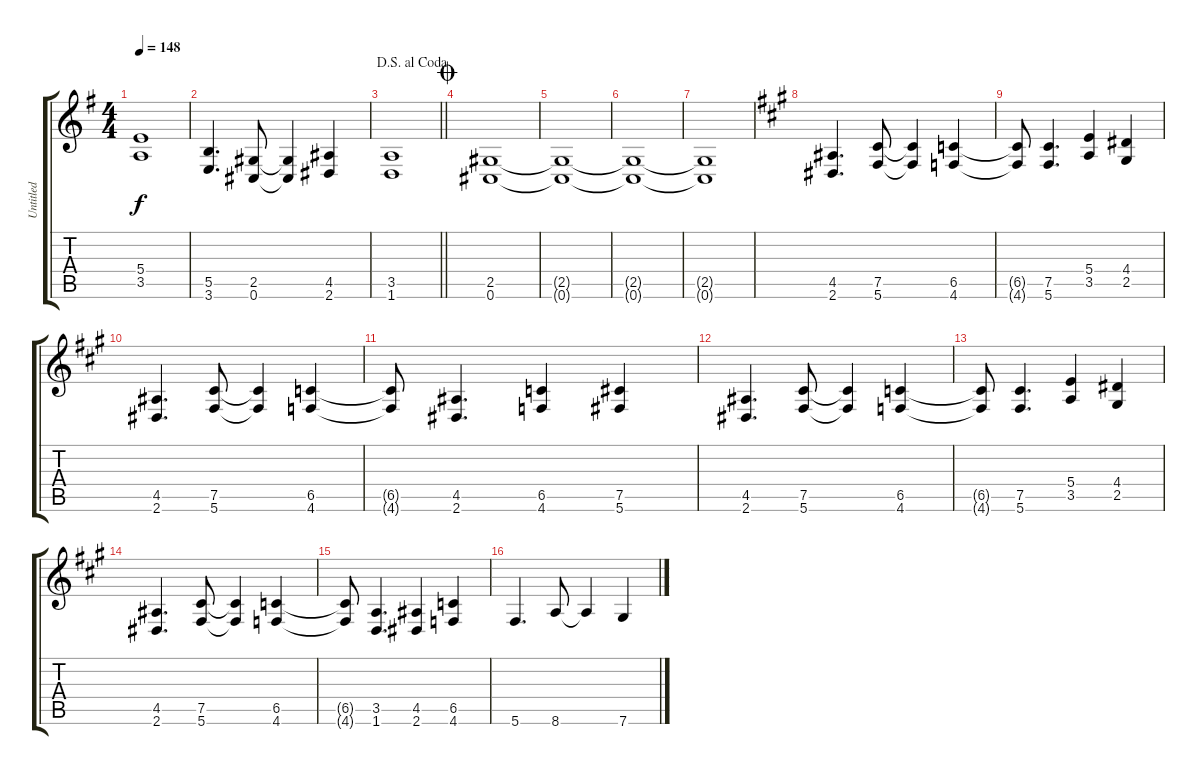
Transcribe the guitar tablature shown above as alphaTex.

\track ("Untitled" "Untitled") {instrument distortionguitar}
\staff {score tabs}
\tuning (Db4 Ab3 E3 B2 Gb2 Db2) {hide}
\ts (4 4)
\tempo 148
\clef g2
\ks g
(5.4 3.5).1{dy f} |
(5.5 3.6).4{d} (2.5 0.6).8 (2.5{t} 0.6{t}).4 (4.5 2.6).4 |
\jump dalsegnoalcoda
\barLineRight lightlight
(3.5 1.6).1 |
\jump coda
(2.5 0.6).1 |
(2.5{t} 0.6{t}).1 |
(2.5{t} 0.6{t}).1 |
(2.5{t} 0.6{t}).1 |
\ks a
(4.5 2.6).4{d} (7.5 5.6).8 (7.5{t} 5.6{t}).4 (6.5 4.6).4 |
(6.5{t} 4.6{t}).8 (7.5 5.6).4{d} (5.4 3.5).4 (4.4 2.5).4 |
(4.5 2.6).4{d} (7.5 5.6).8 (7.5{t} 5.6{t}).4 (6.5 4.6).4 |
(6.5{t} 4.6{t}).8 (4.5 2.6).4{d} (6.5 4.6).4 (7.5 5.6).4 |
(4.5 2.6).4{d} (7.5 5.6).8 (7.5{t} 5.6{t}).4 (6.5 4.6).4 |
(6.5{t} 4.6{t}).8 (7.5 5.6).4{d} (5.4 3.5).4 (4.4 2.5).4 |
(4.5 2.6).4{d} (7.5 5.6).8 (7.5{t} 5.6{t}).4 (6.5 4.6).4 |
(6.5{t} 4.6{t}).8 (3.5 1.6).4{d} (4.5 2.6).4 (6.5 4.6).4 |
5.6.4{d} 8.6.8 8.6{t}.4 7.6.4
